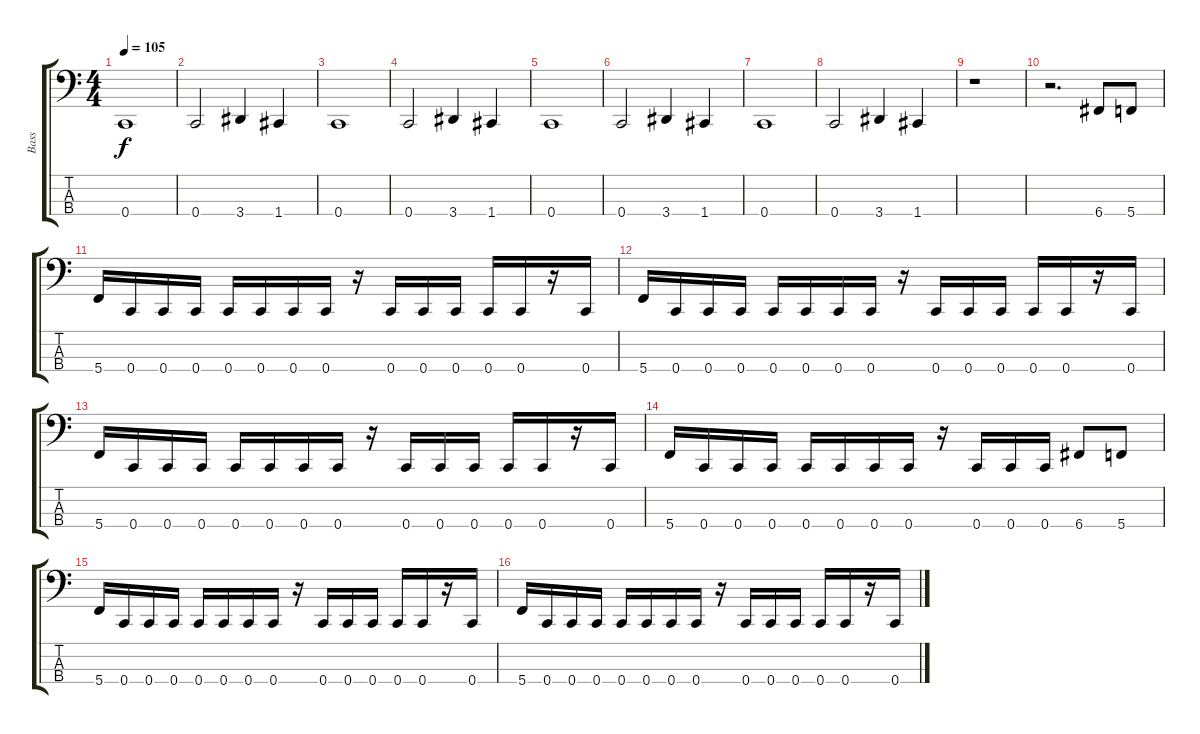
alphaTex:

\track ("Bass" "Bass") {instrument electricbassfinger}
\staff {score tabs}
\tuning (F2 C2 G1 C1) {hide}
\ts (4 4)
\tempo 105
\clef f4
\ks c
0.4.1{dy f} |
0.4.2 3.4.4 1.4.4 |
0.4.1 |
0.4.2 3.4.4 1.4.4 |
0.4.1 |
0.4.2 3.4.4 1.4.4 |
0.4.1 |
0.4.2 3.4.4 1.4.4 |
r.1 |
r.2{d} 6.4.8 5.4.8 |
5.4.16 0.4.16 0.4.16 0.4.16 0.4.16 0.4.16 0.4.16 0.4.16 r.16 0.4.16 0.4.16 0.4.16 0.4.16 0.4.16 r.16 0.4.16 |
5.4.16 0.4.16 0.4.16 0.4.16 0.4.16 0.4.16 0.4.16 0.4.16 r.16 0.4.16 0.4.16 0.4.16 0.4.16 0.4.16 r.16 0.4.16 |
5.4.16 0.4.16 0.4.16 0.4.16 0.4.16 0.4.16 0.4.16 0.4.16 r.16 0.4.16 0.4.16 0.4.16 0.4.16 0.4.16 r.16 0.4.16 |
5.4.16 0.4.16 0.4.16 0.4.16 0.4.16 0.4.16 0.4.16 0.4.16 r.16 0.4.16 0.4.16 0.4.16 6.4.8 5.4.8 |
5.4.16 0.4.16 0.4.16 0.4.16 0.4.16 0.4.16 0.4.16 0.4.16 r.16 0.4.16 0.4.16 0.4.16 0.4.16 0.4.16 r.16 0.4.16 |
5.4.16 0.4.16 0.4.16 0.4.16 0.4.16 0.4.16 0.4.16 0.4.16 r.16 0.4.16 0.4.16 0.4.16 0.4.16 0.4.16 r.16 0.4.16
